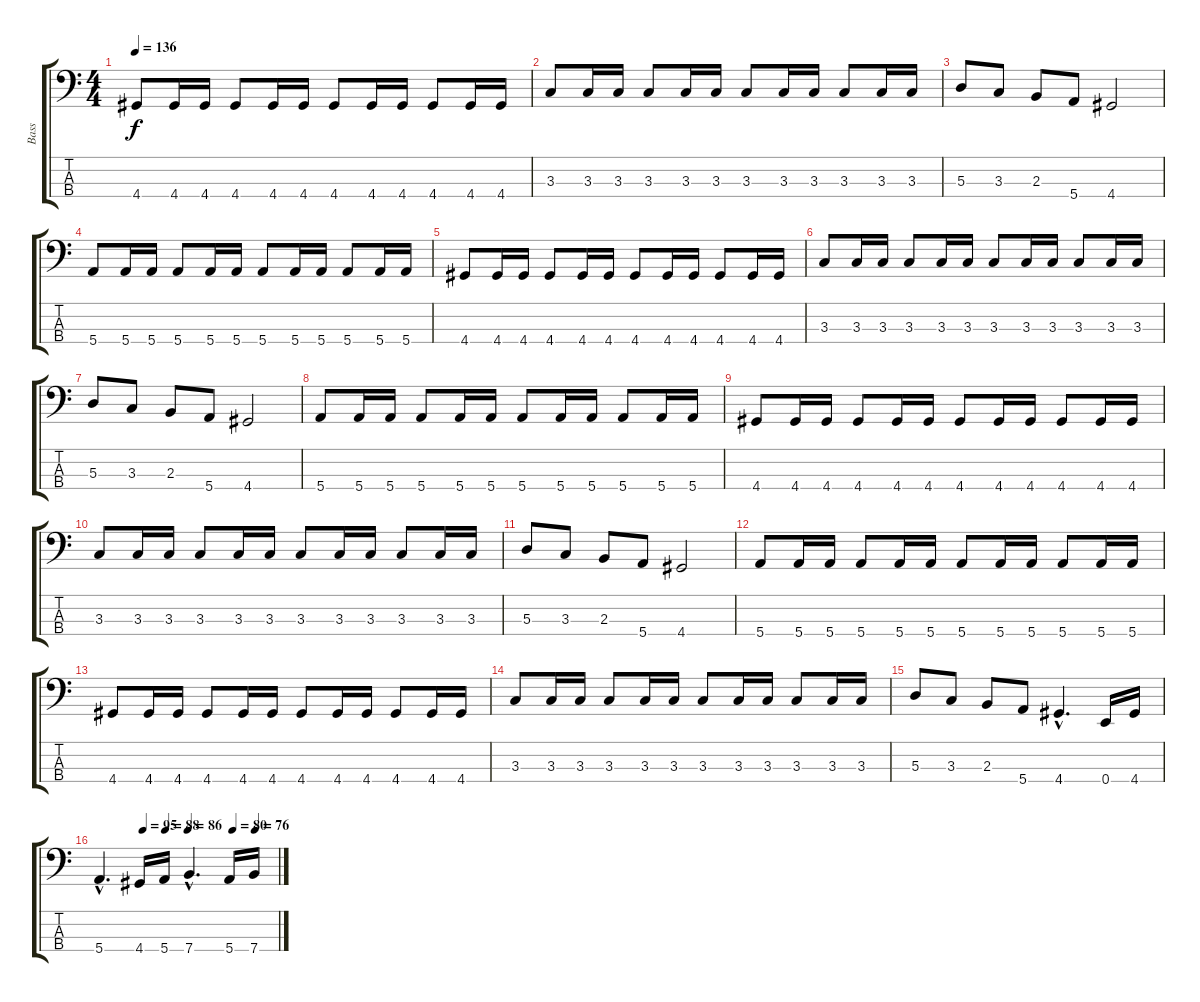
\track ("Bass" "Bass") {instrument electricbassfinger}
\staff {score tabs}
\tuning (G2 D2 A1 E1) {hide}
\ts (4 4)
\tempo 136
\clef f4
\ks c
4.4.8{dy f} 4.4.16 4.4.16 4.4.8 4.4.16 4.4.16 4.4.8 4.4.16 4.4.16 4.4.8 4.4.16 4.4.16 |
3.3.8 3.3.16 3.3.16 3.3.8 3.3.16 3.3.16 3.3.8 3.3.16 3.3.16 3.3.8 3.3.16 3.3.16 |
5.3.8 3.3.8 2.3.8 5.4.8 4.4.2 |
5.4.8 5.4.16 5.4.16 5.4.8 5.4.16 5.4.16 5.4.8 5.4.16 5.4.16 5.4.8 5.4.16 5.4.16 |
4.4.8 4.4.16 4.4.16 4.4.8 4.4.16 4.4.16 4.4.8 4.4.16 4.4.16 4.4.8 4.4.16 4.4.16 |
3.3.8 3.3.16 3.3.16 3.3.8 3.3.16 3.3.16 3.3.8 3.3.16 3.3.16 3.3.8 3.3.16 3.3.16 |
5.3.8 3.3.8 2.3.8 5.4.8 4.4.2 |
5.4.8 5.4.16 5.4.16 5.4.8 5.4.16 5.4.16 5.4.8 5.4.16 5.4.16 5.4.8 5.4.16 5.4.16 |
4.4.8 4.4.16 4.4.16 4.4.8 4.4.16 4.4.16 4.4.8 4.4.16 4.4.16 4.4.8 4.4.16 4.4.16 |
3.3.8 3.3.16 3.3.16 3.3.8 3.3.16 3.3.16 3.3.8 3.3.16 3.3.16 3.3.8 3.3.16 3.3.16 |
5.3.8 3.3.8 2.3.8 5.4.8 4.4.2 |
5.4.8 5.4.16 5.4.16 5.4.8 5.4.16 5.4.16 5.4.8 5.4.16 5.4.16 5.4.8 5.4.16 5.4.16 |
4.4.8 4.4.16 4.4.16 4.4.8 4.4.16 4.4.16 4.4.8 4.4.16 4.4.16 4.4.8 4.4.16 4.4.16 |
3.3.8 3.3.16 3.3.16 3.3.8 3.3.16 3.3.16 3.3.8 3.3.16 3.3.16 3.3.8 3.3.16 3.3.16 |
5.3.8 3.3.8 2.3.8 5.4.8 4.4{hac}.4{d} 0.4.16 4.4.16 |
\tempo (95 0.25)
\tempo (88 0.375)
\tempo (86 0.5)
\tempo (80 0.75)
\tempo (76 0.875)
5.4{hac}.4{d} 4.4.16 5.4.16 7.4{hac}.4{d} 5.4.16 7.4.16
